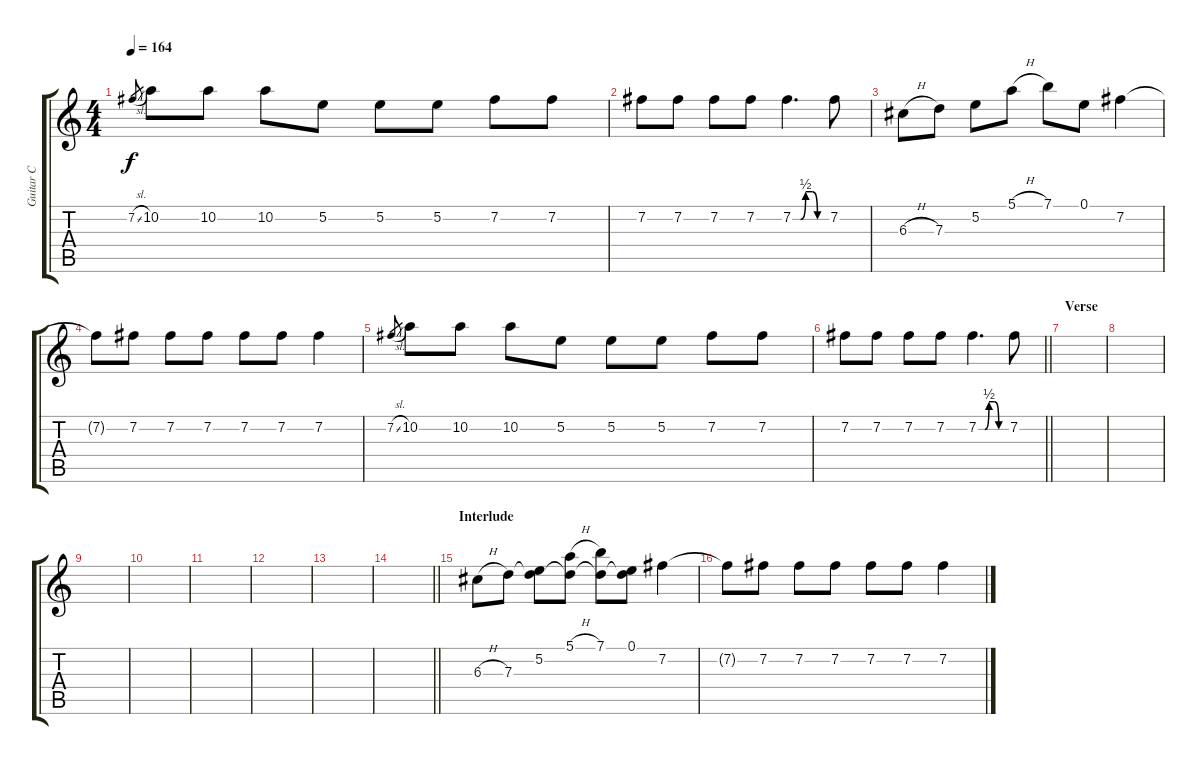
\track ("Guitar C" "Guitar C") {instrument acousticguitarsteel}
\staff {score tabs}
\tuning (E4 B3 G3 D3 A2 E2) {hide}
\ts (4 4)
\tempo 164
\clef g2
\ks c
7.2{sl}.8{gr dy f} 10.2.8 10.2.8 10.2.8 5.2.8 5.2.8 5.2.8 7.2.8 7.2.8 |
7.2.8 7.2.8 7.2.8 7.2.8 7.2{be (custom 0 0 10 0 14 0 23 2 35 2 44 0 60 0)}.4{d} 7.2.8 |
6.3{h}.8 7.3.8 5.2.8 5.1{h}.8 7.1.8 0.1.8 7.2.4 |
7.2{t}.8 7.2.8 7.2.8 7.2.8 7.2.8 7.2.8 7.2.4 |
7.2{sl}.8{gr} 10.2.8 10.2.8 10.2.8 5.2.8 5.2.8 5.2.8 7.2.8 7.2.8 |
\barLineRight lightlight
7.2.8 7.2.8 7.2.8 7.2.8 7.2{be (custom 0 0 10 0 14 0 23 2 35 2 44 0 60 0)}.4{d} 7.2.8 |
\section ("" "Verse")
|
|
|
|
|
|
|
\barLineRight lightlight
|
\section ("" "Interlude")
6.3{h}.8 7.3.8 (5.2 7.3{t}).8 (5.1{h} 7.3{t}).8 (7.1 7.3{t}).8 (0.1 7.3{t}).8 7.2.4 |
7.2{t}.8 7.2.8 7.2.8 7.2.8 7.2.8 7.2.8 7.2.4
